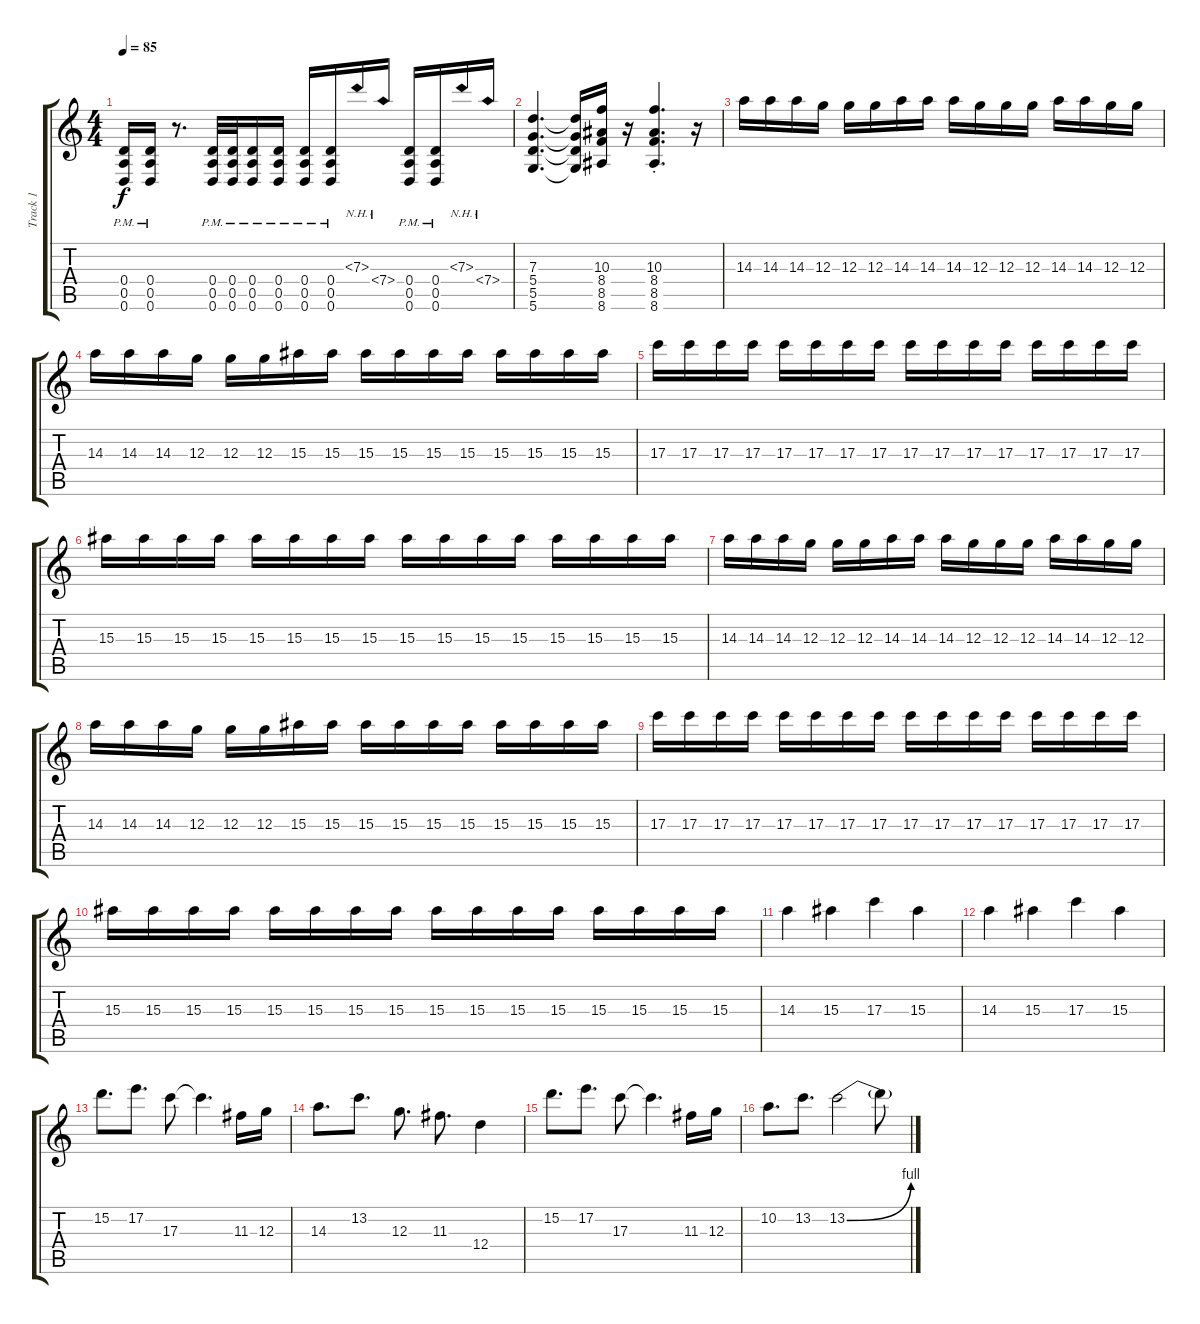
\track ("Track 1" "Track 1") {instrument electricguitarclean}
\staff {score tabs}
\tuning (E4 B3 G3 D3 A2 D2) {hide}
\ts (4 4)
\tempo 85
\clef g2
\ks c
(0.4{pm} 0.5{pm} 0.6{pm}).16{dy f} (0.4{pm} 0.5{pm} 0.6{pm}).16 r.8{d} (0.4{pm} 0.5{pm} 0.6{pm}).32 (0.4{pm} 0.5{pm} 0.6{pm}).32 (0.4{pm} 0.5{pm} 0.6{pm}).16 (0.4{pm} 0.5{pm} 0.6{pm}).16 (0.4{pm} 0.5{pm} 0.6{pm}).16 (0.4{pm} 0.5{pm} 0.6{pm}).16 7.3{nh}.16 7.4{nh}.16 (0.4{pm} 0.5{pm} 0.6{pm}).16 (0.4{pm} 0.5{pm} 0.6{pm}).16 7.3{nh}.16 7.4{nh}.16 |
(7.3 5.4 5.5 5.6).4{d} (7.3{t} 5.4{t} 5.5{t} 5.6{t}).16 (10.3 8.4 8.5 8.6).16 r.16 (10.3{st} 8.4{st} 8.5{st} 8.6{st}).4{d} r.16 |
14.3.16 14.3.16 14.3.16 12.3.16 12.3.16 12.3.16 14.3.16 14.3.16 14.3.16 12.3.16 12.3.16 12.3.16 14.3.16 14.3.16 12.3.16 12.3.16 |
14.3.16 14.3.16 14.3.16 12.3.16 12.3.16 12.3.16 15.3.16 15.3.16 15.3.16 15.3.16 15.3.16 15.3.16 15.3.16 15.3.16 15.3.16 15.3.16 |
17.3.16 17.3.16 17.3.16 17.3.16 17.3.16 17.3.16 17.3.16 17.3.16 17.3.16 17.3.16 17.3.16 17.3.16 17.3.16 17.3.16 17.3.16 17.3.16 |
15.3.16 15.3.16 15.3.16 15.3.16 15.3.16 15.3.16 15.3.16 15.3.16 15.3.16 15.3.16 15.3.16 15.3.16 15.3.16 15.3.16 15.3.16 15.3.16 |
14.3.16 14.3.16 14.3.16 12.3.16 12.3.16 12.3.16 14.3.16 14.3.16 14.3.16 12.3.16 12.3.16 12.3.16 14.3.16 14.3.16 12.3.16 12.3.16 |
14.3.16 14.3.16 14.3.16 12.3.16 12.3.16 12.3.16 15.3.16 15.3.16 15.3.16 15.3.16 15.3.16 15.3.16 15.3.16 15.3.16 15.3.16 15.3.16 |
17.3.16 17.3.16 17.3.16 17.3.16 17.3.16 17.3.16 17.3.16 17.3.16 17.3.16 17.3.16 17.3.16 17.3.16 17.3.16 17.3.16 17.3.16 17.3.16 |
15.3.16 15.3.16 15.3.16 15.3.16 15.3.16 15.3.16 15.3.16 15.3.16 15.3.16 15.3.16 15.3.16 15.3.16 15.3.16 15.3.16 15.3.16 15.3.16 |
14.3.4 15.3.4 17.3.4 15.3.4 |
14.3.4 15.3.4 17.3.4 15.3.4 |
15.2.8{d volume 13} 17.2.8{d} 17.3.8 17.3{t}.4{d} 11.3.16 12.3.16 |
14.3.8{d} 13.2.8{d} 12.3.8{d} 11.3.8{d} 12.4.4 |
15.2.8{d volume 13} 17.2.8{d} 17.3.8 17.3{t}.4{d} 11.3.16 12.3.16 |
10.2.8{d} 13.2.8{d} 13.2{be (bend 0 0 60 4)}.2 13.2{t}.8
